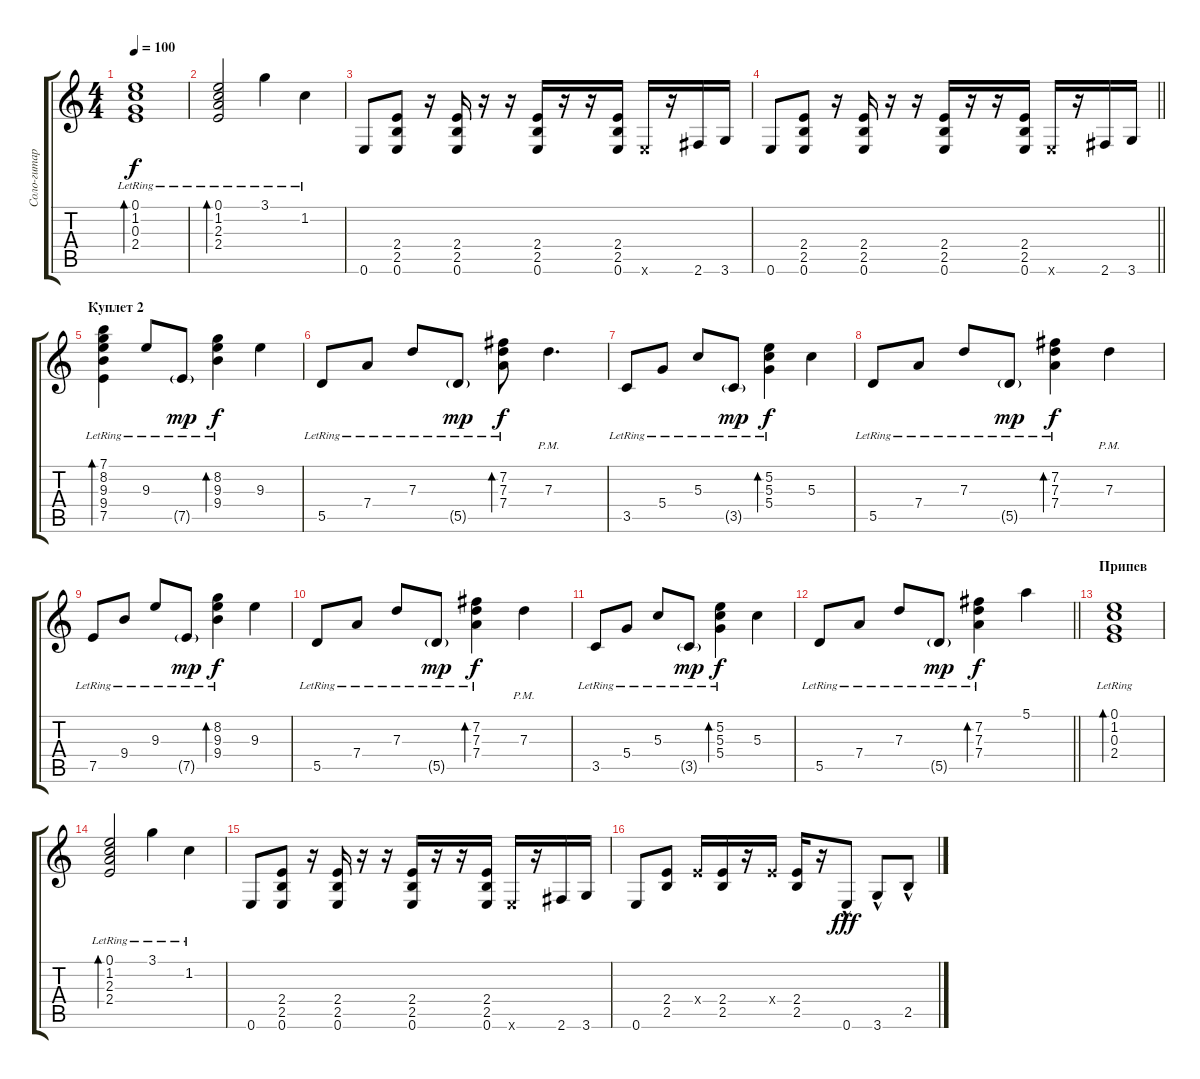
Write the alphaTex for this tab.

\track ("Соло-гитара" "Соло-гитар") {instrument electricguitarjazz}
\staff {score tabs}
\tuning (E4 B3 G3 D3 A2 E2) {hide}
\ts (4 4)
\tempo 100
\clef g2
\ks c
(0.1{lr} 1.2{lr} 0.3{lr} 2.4{lr}).1{bd 240 dy f} |
(0.1{lr} 1.2{lr} 2.3{lr} 2.4{lr}).2{bd 120} 3.1{lr}.4 1.2{lr}.4 |
0.6.8 (2.4 2.5 0.6).8 r.16 (2.4 2.5 0.6).16 r.16 r.16 (2.4 2.5 0.6).16 r.16 r.16 (2.4 2.5 0.6).16 0.6{x}.16 r.16 2.6.16 3.6.16 |
\barLineRight lightlight
0.6.8 (2.4 2.5 0.6).8 r.16 (2.4 2.5 0.6).16 r.16 r.16 (2.4 2.5 0.6).16 r.16 r.16 (2.4 2.5 0.6).16 0.6{x}.16 r.16 2.6.16 3.6.16 |
\section ("" "Куплет 2")
(7.1{lr} 8.2{lr} 9.3{lr} 9.4{lr} 7.5{lr}).4{bd 240} 9.3{lr}.8 7.5{g lr}.8{dy mp} (8.2{lr} 9.3{lr} 9.4).4{bd 60 dy f} 9.3.4 |
5.5{lr}.8 7.4{lr}.8 7.3{lr}.8 5.5{g lr}.8{dy mp} (7.2{lr} 7.3{lr} 7.4{lr}).8{bd 60 dy f} 7.3{pm}.4{d} |
3.5{lr}.8 5.4{lr}.8 5.3{lr}.8 3.5{g lr}.8{dy mp} (5.2{lr} 5.3{lr} 5.4{lr}).4{bd 60 dy f} 5.3.4 |
5.5{lr}.8 7.4{lr}.8 7.3{lr}.8 5.5{g lr}.8{dy mp} (7.2{lr} 7.3{lr} 7.4{lr}).4{bd 60 dy f} 7.3{pm}.4 |
7.5{lr}.8 9.4{lr}.8 9.3{lr}.8 7.5{g lr}.8{dy mp} (8.2{lr} 9.3{lr} 9.4).4{bd 60 dy f} 9.3.4 |
5.5{lr}.8 7.4{lr}.8 7.3{lr}.8 5.5{g lr}.8{dy mp} (7.2{lr} 7.3{lr} 7.4{lr}).4{bd 60 dy f} 7.3{pm}.4 |
3.5{lr}.8 5.4{lr}.8 5.3{lr}.8 3.5{g lr}.8{dy mp} (5.2{lr} 5.3{lr} 5.4{lr}).4{bd 60 dy f} 5.3.4 |
\barLineRight lightlight
5.5{lr}.8 7.4{lr}.8 7.3{lr}.8 5.5{g lr}.8{dy mp} (7.2{lr} 7.3{lr} 7.4{lr}).4{bd 60 dy f} 5.1.4 |
\section ("" "Припев")
(0.1{lr} 1.2{lr} 0.3{lr} 2.4{lr}).1{bd 240} |
(0.1{lr} 1.2{lr} 2.3{lr} 2.4{lr}).2{bd 120} 3.1{lr}.4 1.2{lr}.4 |
0.6.8 (2.4 2.5 0.6).8 r.16 (2.4 2.5 0.6).16 r.16 r.16 (2.4 2.5 0.6).16 r.16 r.16 (2.4 2.5 0.6).16 0.6{x}.16 r.16 2.6.16 3.6.16 |
0.6.8 (2.4 2.5).8 2.4{x}.16 (2.4 2.5).16 r.16 2.4{x}.16 (2.4 2.5).16 r.16 0.6{hac}.8{dy fff} 3.6{hac}.8 2.5{hac}.8
